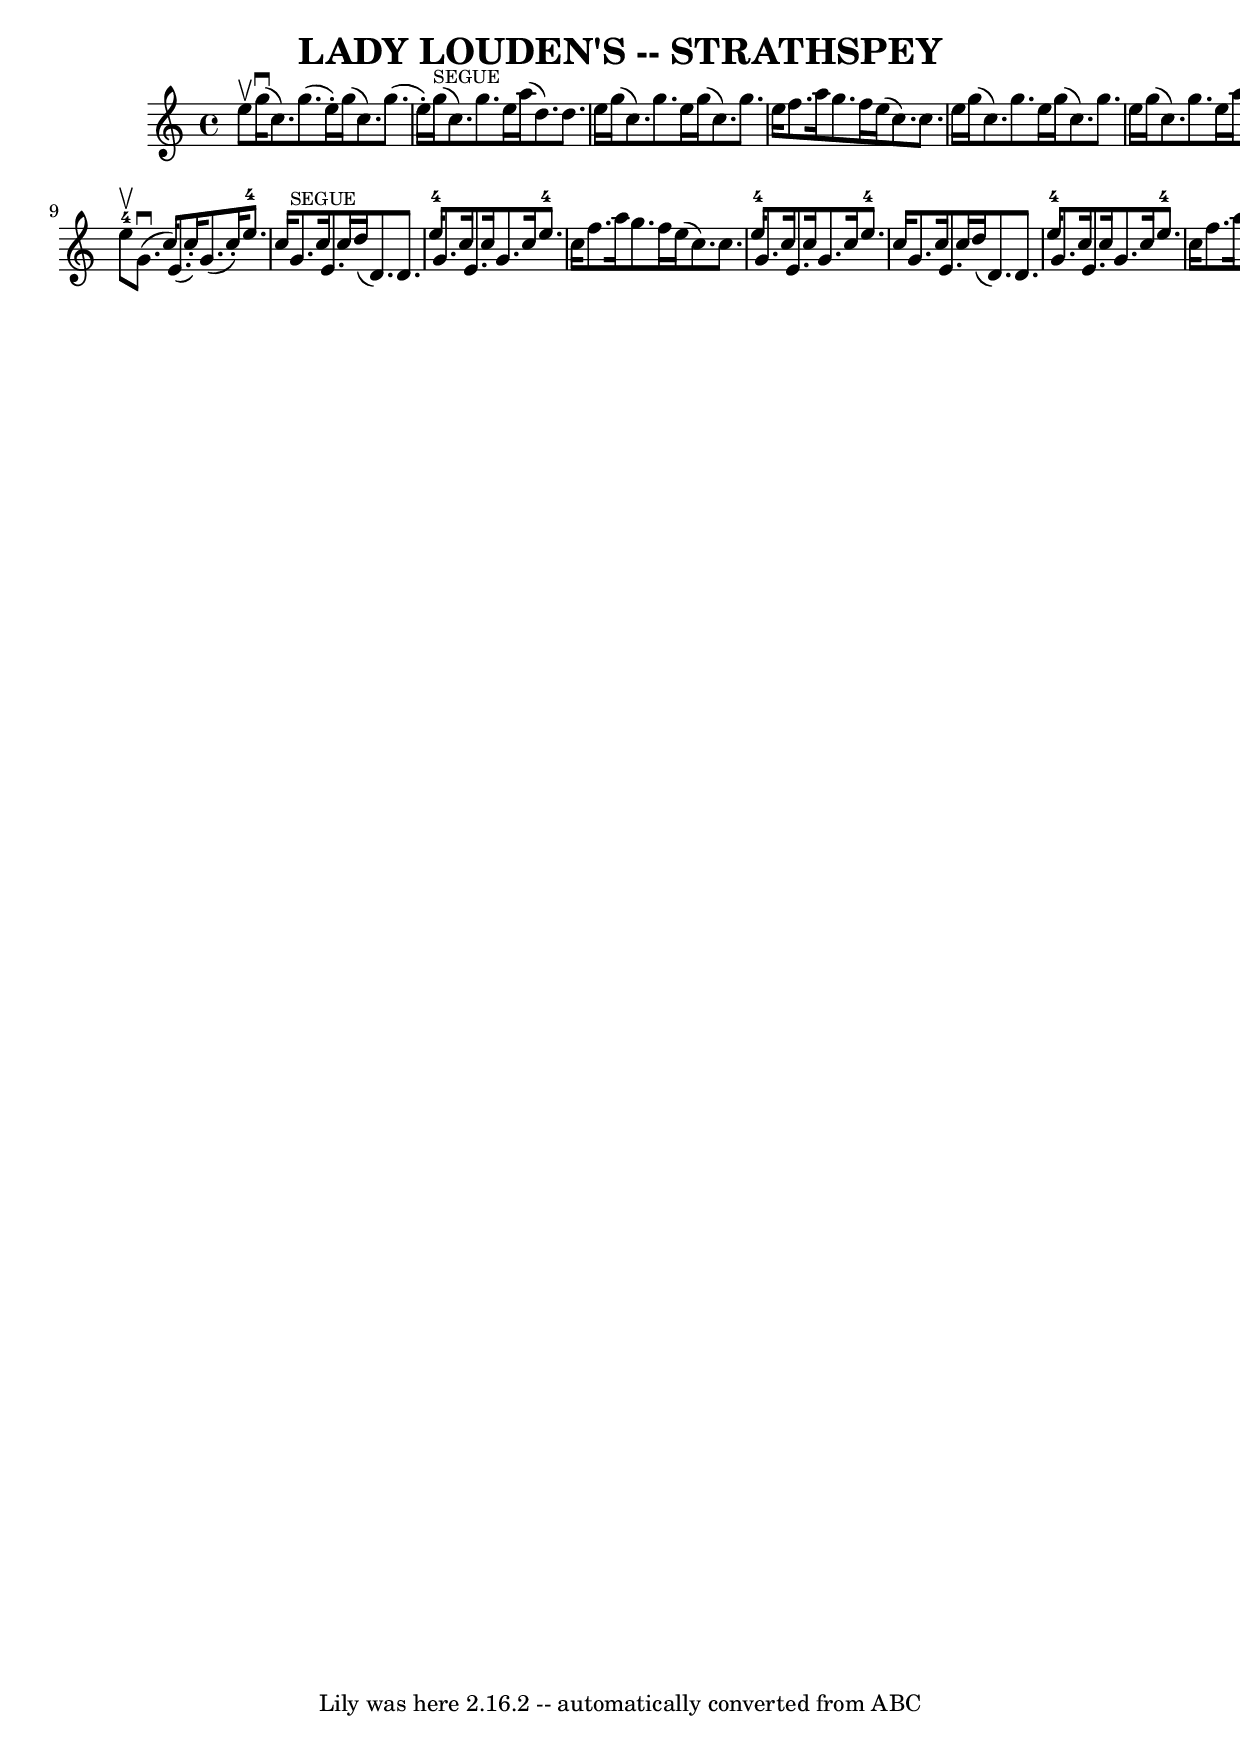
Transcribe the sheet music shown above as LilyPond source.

\version "2.16.2"
\include "Mammoth.ily"
\header {
  %% book = "Ryan's Mammoth Collection of Fiddle Tunes"
  crossRefNumber = "1"
  footnotes = ""
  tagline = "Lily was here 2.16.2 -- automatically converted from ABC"
  title = "LADY LOUDEN'S -- STRATHSPEY"

}
voicedefault =  {


  \override Staff.TimeSignature #'style = #'C
  \time 4/4    \key c \major e''8^\upbow         |
  g''16 (^\downbow c''8.) g''8. (e''16-.) g''16 (c''8.) g''8. (e''16-.)   |
  g''16^\segue(c''8.) g''8. e''16 a''16 (d''8.) d''8. e''16        |
  g''16 (c''8.) g''8. e''16 g''16 (c''8.) g''8. e''16     |
  f''8. a''16 g''8. f''16 e''16 (c''8.) c''8. e''16    |  |
  g''16 (c''8.) g''8. e''16 g''16 (c''8.) g''8. e''16     |
  g''16 (c''8.) g''8. e''16 a''16 (d''8.) d''8. e''16         |
  g''16 (c''8.) g''8. e''16 g''16 ( c''8.) g''8. e''16     |
  f''8. a''16 g''8. f''16 e''16 (c''8.) c''8 \bar "|." e''8-4^\upbow        |
  g'8. (^\downbow c''16) e'8. (c''16-.) g'8. (c''16-.) e''8.-4 c''16      |
  g'8.^\segue c''16 e'8. c''16 d''16 (d'8.) d'8. e''16-4        |
  g'8. c''16 e'8. c''16 g'8. c''16 e''8.-4 c''16     |
  f''8. a''16 g''8. f''16 e''16 (c''8.) c''8. e''16-4    |
  |
  g'8. c''16 e'8. c''16 g'8. c''16 e''8.-4 c''16     |
  g'8. c''16 e'8. c''16 d''16 (d'8.) d'8. e''16-4        |
  g'8. c''16 e'8. c''16 g'8. c''16 e''8.-4 c''16     |
  f''8. a''16 g''8. f''16 e''16 ( c''8.) c''8 \bar " |."   

}

\score{
  <<

    \context Staff="default"
    {
      \voicedefault 
      
    }

  >>
  \layout {
    
  }
  \midi {
  }

}
